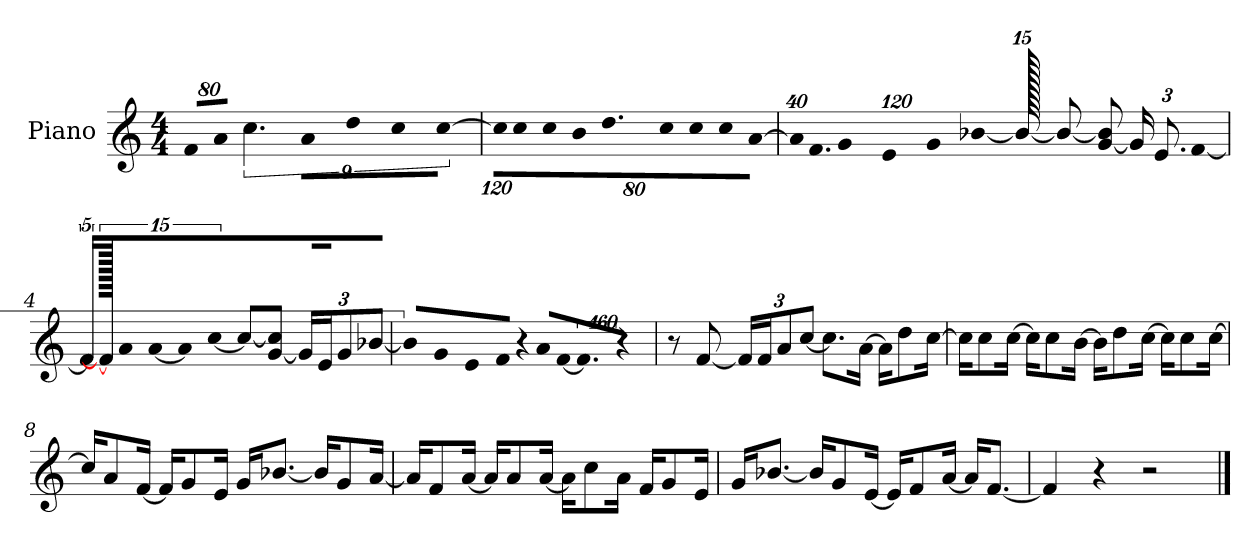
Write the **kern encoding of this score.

**kern
*part1
*staff1
*I"Piano
*I'P-no
*clefG2
*k[]
*M4/4
*MM90
=1
!LO:N:vis=8
640%71f/L
!LO:N:vis=8
640%71a/J
9%2.cc\
!LO:N:vis=8
640%71a\L
!LO:N:vis=8
640%71dd\
!LO:N:vis=8
640%71cc\
!LO:N:vis=8
[640%71cc\J
=2
*Xbrackettup
!LO:N:vis=16
1920%107cc\KL]
!LO:N:vis=8
640%71cc\
!LO:N:vis=8
640%71cc\
!LO:N:vis=8
640%71b\
9.dd\
!LO:N:vis=8
640%71cc\
!LO:N:vis=8
640%71cc\
!LO:N:vis=8
640%71cc\
!LO:N:vis=8
[640%71a\J
=3
!LO:N:vis=32
640%23a/KLL]
!LO:N:vis=16.
960%103f/J
!LO:N:vis=8
960%137g/
!LO:N:vis=16
1920%137e/L
!LO:N:vis=32
640%23g/K
[384%41b-X/J
1920b-/_
8b-/L_
[8g/ 8b-/]J
24g/KL]
12.e/
[640%53f/J
!!LO:LB:g=z
=4
*brackettup
20f/KL]
1920f/_
10a/
[20a/Jk
5a/]
[10cc\
8cc/L_
[8g/ 8cc/]J
*Xbrackettup
24g/LL]
24e/J
12g/
[12b-X/J
=5
*brackettup
!LO:N:vis=8
960%137b-/L]
!LO:N:vis=8
960%137g/
!LO:N:vis=8
960%137e/
!LO:N:vis=16
1920%137f/Jk
!LO:N:vis=16
1920%137r
!LO:N:vis=16
1920%137a/LL
!LO:N:vis=16
[1920%137f/J
!LO:N:vis=8.
640%137f/J]
!LO:N:vis=16
1920%137r
=6
8r
[8f/
*Xbrackettup
24f/LL]
24f/J
12a/
[12cc/J
8.cc\L]
[16a\Jk
16a\KL]
8dd\
[16cc\Jk
!!LO:LB:g=z
=7
16cc\KL]
8cc\
[16cc\Jk
16cc\KL]
8cc\
[16b\Jk
16b\KL]
8dd\
[16cc\Jk
16cc\KL]
8cc\
[16cc\Jk
=8
16cc/KL]
8a/
[16f/Jk
16f/KL]
8g/
16e/Jk
16g/KL
[8.b-X/J
16b-/KL]
8g/
[16a/Jk
=9
16a/KL]
8f/
[16a/Jk
16a/KL]
8a/
[16a/Jk
16a\KL]
8cc\
16a\Jk
16f/KL
8g/
16e/Jk
!!LO:LB:g=z
=10
16g/KL
[8.b-X/J
16b-/KL]
8g/
[16e/Jk
16e/KL]
8f/
[16a/Jk
16a/KL]
[8.f/J
=11
4f/]
4r
2r
==
*-
